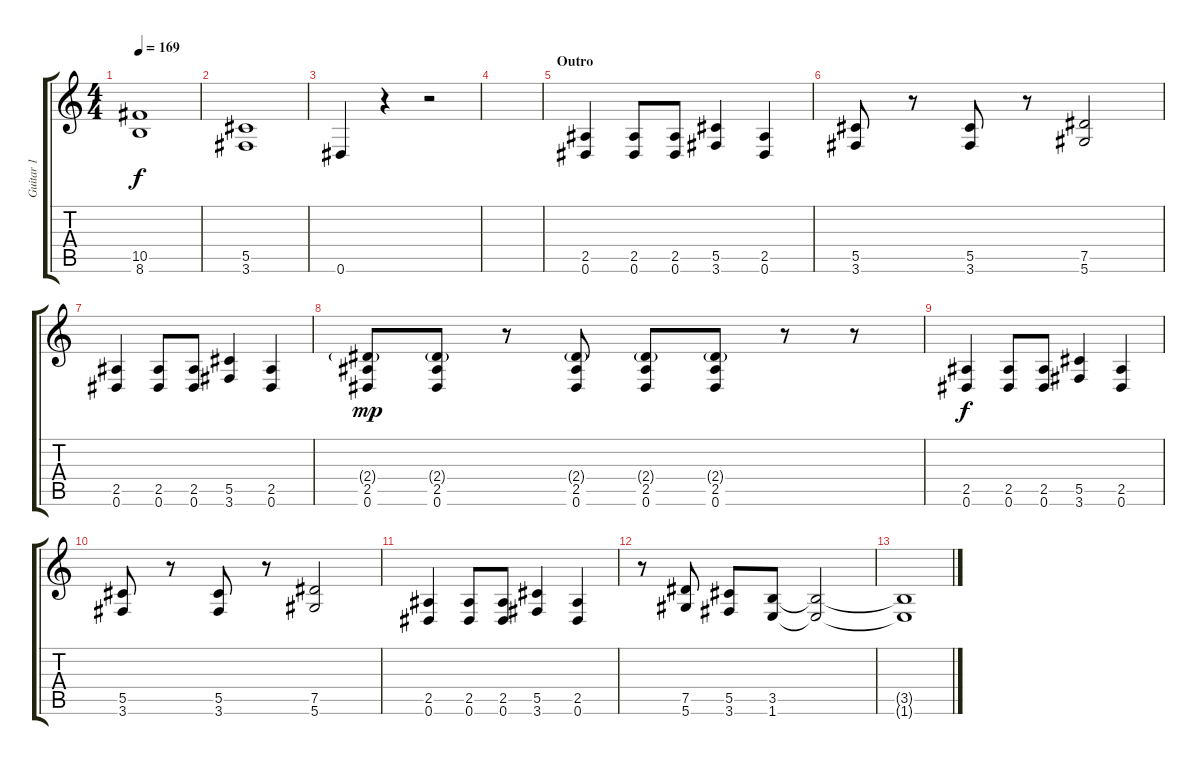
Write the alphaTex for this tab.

\track ("Guitar 1" "Guitar 1") {instrument distortionguitar}
\staff {score tabs}
\tuning (Eb4 Bb3 Gb3 Db3 Ab2 Eb2) {hide}
\ts (4 4)
\tempo 169
\clef g2
\ks c
(10.5 8.6).1{dy f} |
(5.5 3.6).1 |
0.6.4 r.4 r.2 |
|
\section ("" "Outro")
(2.5 0.6).4 (2.5 0.6).8 (2.5 0.6).8 (5.5 3.6).4 (2.5 0.6).4 |
(5.5 3.6).8 r.8 (5.5 3.6).8 r.8 (7.5 5.6).2 |
(2.5 0.6).4 (2.5 0.6).8 (2.5 0.6).8 (5.5 3.6).4 (2.5 0.6).4 |
(2.4{g} 2.5 0.6).8{dy mp} (2.4{g} 2.5 0.6).8 r.8 (2.4{g} 2.5 0.6).8 (2.4{g} 2.5 0.6).8 (2.4{g} 2.5 0.6).8 r.8 r.8 |
(2.5 0.6).4{dy f} (2.5 0.6).8 (2.5 0.6).8 (5.5 3.6).4 (2.5 0.6).4 |
(5.5 3.6).8 r.8 (5.5 3.6).8 r.8 (7.5 5.6).2 |
(2.5 0.6).4 (2.5 0.6).8 (2.5 0.6).8 (5.5 3.6).4 (2.5 0.6).4 |
r.8 (7.5 5.6).8 (5.5 3.6).8 (3.5 1.6).8 (3.5{t} 1.6{t}).2 |
(3.5{t} 1.6{t}).1
